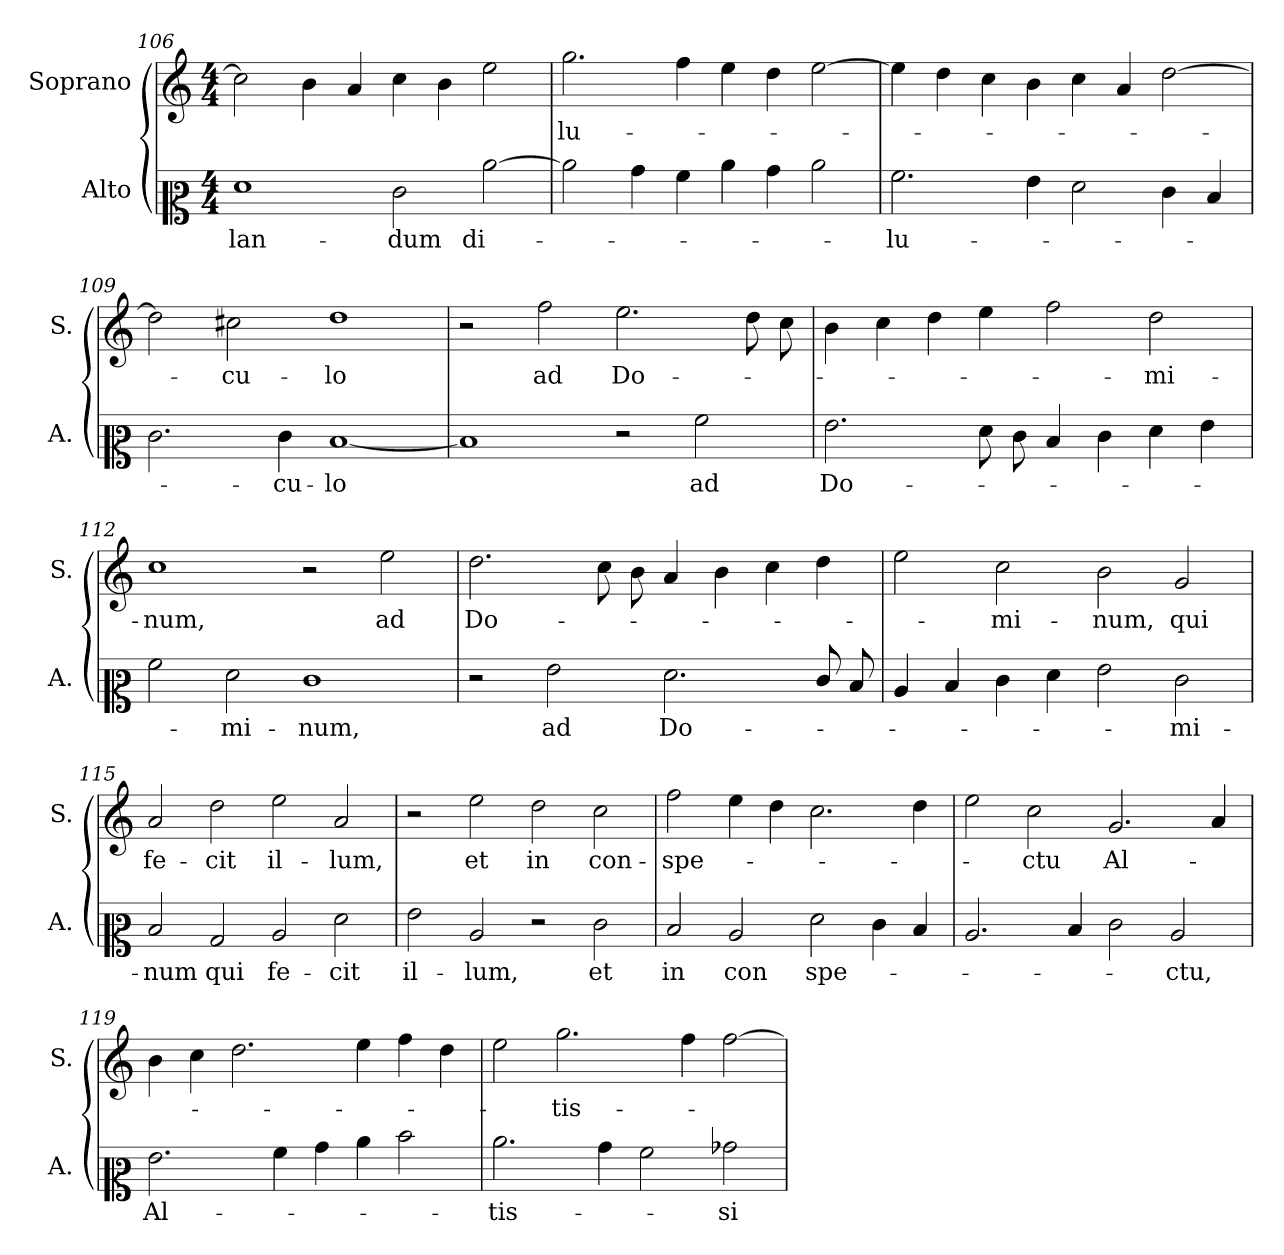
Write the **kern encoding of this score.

**kern	**text	**kern	**text
*part2	*part2	*part1	*part1
*staff2	*staff2	*staff1	*staff1
*I"Alto	*	*I"Soprano	*
*I'A.	*	*I'S.	*
*clefC2	*	*clefG2	*
*k[]	*	*k[]	*
*C:	*	*C:	*
*M4/4	*	*M4/4	*
=106	=106	=106	=106
!	!LO:LY:b:color=#000000	!	!
1fi	-lan-	2cci\]	.
.	.	4bi\	.
.	.	4ai/	.
!	!LO:LY:b:color=#000000	!	!
2ei\	-dum	4cci\	.
.	.	4bi\	.
!	!LO:LY:b:color=#000000	!	!
[2cci\	di-	2eei\	.
!!LO:LB:g=z
=107	=107	=107	=107
!	!	!	!LO:LY:b:color=#000000
2cci\]	.	2.ggi\	-lu-
4bi\	.	.	.
4ai\	.	4ffi\	.
4cci\	.	4eei\	.
4bi\	.	4ddi\	.
2cci\	.	[2eei\	.
=108	=108	=108	=108
!	!LO:LY:b:color=#000000	!	!
2.ai\	-lu-	4eei\]	.
.	.	4ddi\	.
.	.	4cci\	.
4gi\	.	4bi\	.
2fi\	.	4cci\	.
.	.	4ai/	.
4ei\	.	[2ddi\	.
4di/	.	.	.
=109	=109	=109	=109
2.ei\	.	2ddi\]	.
!	!	!	!LO:LY:b:color=#000000
.	.	2cc#Xi\	-cu-
!	!LO:LY:b:color=#000000	!	!
4ei\	-cu-	.	.
!	!LO:LY:b:color=#000000	!	!
!	!	!	!LO:LY:b:color=#000000
[1di	-lo	1ddi	-lo
=110	=110	=110	=110
1di]	.	2r	.
!	!	!	!LO:LY:b:color=#000000
.	.	2ffi\	ad
!	!	!	!LO:LY:b:color=#000000
2r	.	2.eei\	Do-
!	!LO:LY:b:color=#000000	!	!
2ai\	ad	.	.
.	.	8ddi\	.
.	.	8cci\	.
=111	=111	=111	=111
!	!LO:LY:b:color=#000000	!	!
2.gi\	Do-	4bi\	.
.	.	4cci\	.
.	.	4ddi\	.
8fi\	.	4eei\	.
8ei\	.	.	.
4di/	.	2ffi\	.
4ei\	.	.	.
!	!	!	!LO:LY:b:color=#000000
4fi\	.	2ddi\	-mi-
4gi\	.	.	.
=112	=112	=112	=112
!	!	!	!LO:LY:b:color=#000000
2ai\	.	1cci	-num,
!	!LO:LY:b:color=#000000	!	!
2fi\	-mi-	.	.
!	!LO:LY:b:color=#000000	!	!
1ei	-num,	2r	.
!	!	!	!LO:LY:b:color=#000000
.	.	2eei\	ad
=113	=113	=113	=113
!	!	!	!LO:LY:b:color=#000000
2r	.	2.ddi\	Do-
!	!LO:LY:b:color=#000000	!	!
2gi\	ad	.	.
.	.	8cci\	.
.	.	8bi\	.
!	!LO:LY:b:color=#000000	!	!
2.fi\	Do-	4ai/	.
.	.	4bi\	.
.	.	4cci\	.
8ei/	.	4ddi\	.
8di/	.	.	.
!!LO:LB:g=z
=114	=114	=114	=114
4ci/	.	2eei\	.
4di/	.	.	.
!	!	!	!LO:LY:b:color=#000000
4ei\	.	2cci\	-mi-
4fi\	.	.	.
!	!	!	!LO:LY:b:color=#000000
2gi\	.	2bi\	-num,
!	!LO:LY:b:color=#000000	!	!
!	!	!	!LO:LY:b:color=#000000
2ei\	-mi-	2gi/	qui
=115	=115	=115	=115
!	!LO:LY:b:color=#000000	!	!
!	!	!	!LO:LY:b:color=#000000
2di/	-num	2ai/	fe-
!	!LO:LY:b:color=#000000	!	!
!	!	!	!LO:LY:b:color=#000000
2Bi/	qui	2ddi\	-cit
!	!LO:LY:b:color=#000000	!	!
!	!	!	!LO:LY:b:color=#000000
2ci/	fe-	2eei\	il-
!	!LO:LY:b:color=#000000	!	!
!	!	!	!LO:LY:b:color=#000000
2fi\	-cit	2ai/	-lum,
=116	=116	=116	=116
!	!LO:LY:b:color=#000000	!	!
2gi\	il-	2r	.
!	!LO:LY:b:color=#000000	!	!
!	!	!	!LO:LY:b:color=#000000
2ci/	-lum,	2eei\	et
!	!	!	!LO:LY:b:color=#000000
2r	.	2ddi\	in
!	!LO:LY:b:color=#000000	!	!
!	!	!	!LO:LY:b:color=#000000
2ei\	et	2cci\	con-
=117	=117	=117	=117
!	!LO:LY:b:color=#000000	!	!
!	!	!	!LO:LY:b:color=#000000
2di/	in	2ffi\	-spe-
!	!LO:LY:b:color=#000000	!	!
2ci/	con	4eei\	.
.	.	4ddi\	.
!	!LO:LY:b:color=#000000	!	!
2fi\	spe-	2.cci\	.
4ei\	.	.	.
4di/	.	4ddi\	.
=118	=118	=118	=118
2.ci/	.	2eei\	.
!	!	!	!LO:LY:b:color=#000000
.	.	2cci\	-ctu
4di/	.	.	.
!	!	!	!LO:LY:b:color=#000000
2ei\	.	2.gi/	Al-
!	!LO:LY:b:color=#000000	!	!
2ci/	-ctu,	.	.
.	.	4ai/	.
=119	=119	=119	=119
!	!LO:LY:b:color=#000000	!	!
2.gi\	Al-	4bi\	.
.	.	4cci\	.
.	.	2.ddi\	.
4ai\	.	.	.
4bi\	.	.	.
4cci\	.	4eei\	.
2ddi\	.	4ffi\	.
.	.	4ddi\	.
=120	=120	=120	=120
!	!LO:LY:b:color=#000000	!	!
2.cci\	-tis-	2eei\	.
!	!	!	!LO:LY:b:color=#000000
.	.	2.ggi\	-tis-
4bi\	.	.	.
2ai\	.	.	.
.	.	4ffi\	.
!	!LO:LY:b:color=#000000	!	!
2b-Xi\	-si-	[2ffi\	.
=	=	=	=
*-	*-	*-	*-
